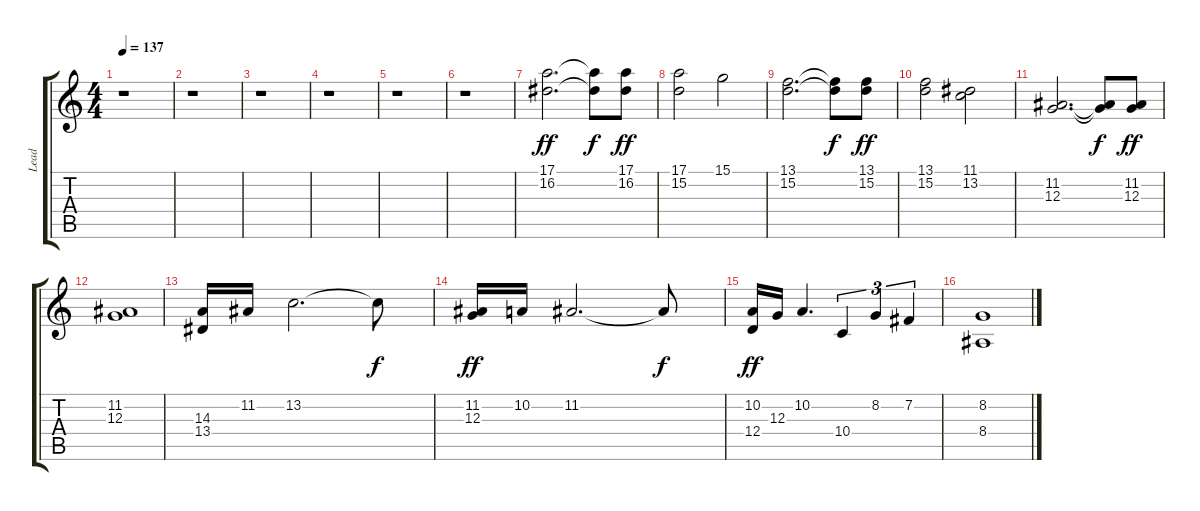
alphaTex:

\track ("Lead" "Lead") {instrument lead2sawtooth}
\staff {score tabs}
\tuning (E4 B3 G3 D3 A2 E2) {hide}
\ts (4 4)
\tempo 137
\clef g2
\ks c
r.1{dy ff} |
r.1 |
r.1 |
r.1 |
r.1 |
r.1 |
(17.1 16.2).2{d volume 8} (17.1{t} 16.2{t}).8{dy f} (17.1 16.2).8{dy ff volume 13} |
(17.1 15.2).2 15.1.2 |
(13.1 15.2).2{d} (13.1{t} 15.2{t}).8{dy f} (13.1 15.2).8{dy ff} |
(13.1 15.2).2 (11.1 13.2).2 |
(11.2 12.3).2{d} (11.2{t} 12.3{t}).8{dy f} (11.2 12.3).8{dy ff} |
(11.2 12.3).1 |
(14.3 13.4).16 11.2.16 13.2.2{d} 13.2{t}.8{dy f} |
(11.2 12.3).16{dy ff} 10.2.16 11.2.2{d} 11.2{t}.8{dy f} |
(10.2 12.4).16{dy ff} 12.3.16 10.2.4{d} 10.4.4{tu (3 2)} 8.2.4{tu (3 2)} 7.2.4{tu (3 2)} |
(8.2 8.4).1
